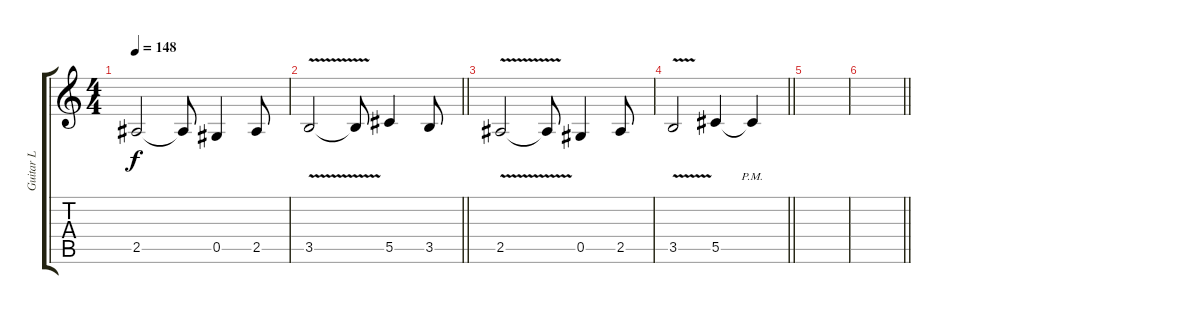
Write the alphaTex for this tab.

\track ("Guitar L" "Guitar L") {instrument distortionguitar}
\staff {score tabs}
\tuning (Eb4 Bb3 Gb3 Db3 Ab2 Eb2) {hide}
\ts (4 4)
\tempo 148
\clef g2
\ks c
2.5.2{dy f} 2.5{t}.8 0.5.4 2.5.8 |
\barLineRight lightlight
3.5{v}.2 3.5{t}.8 5.5.4 3.5.8 |
2.5{v}.2 2.5{t}.8 0.5.4 2.5.8 |
\barLineRight lightlight
3.5{v}.2 5.5.4 5.5{pm t}.4 |
|
\barLineRight lightlight
